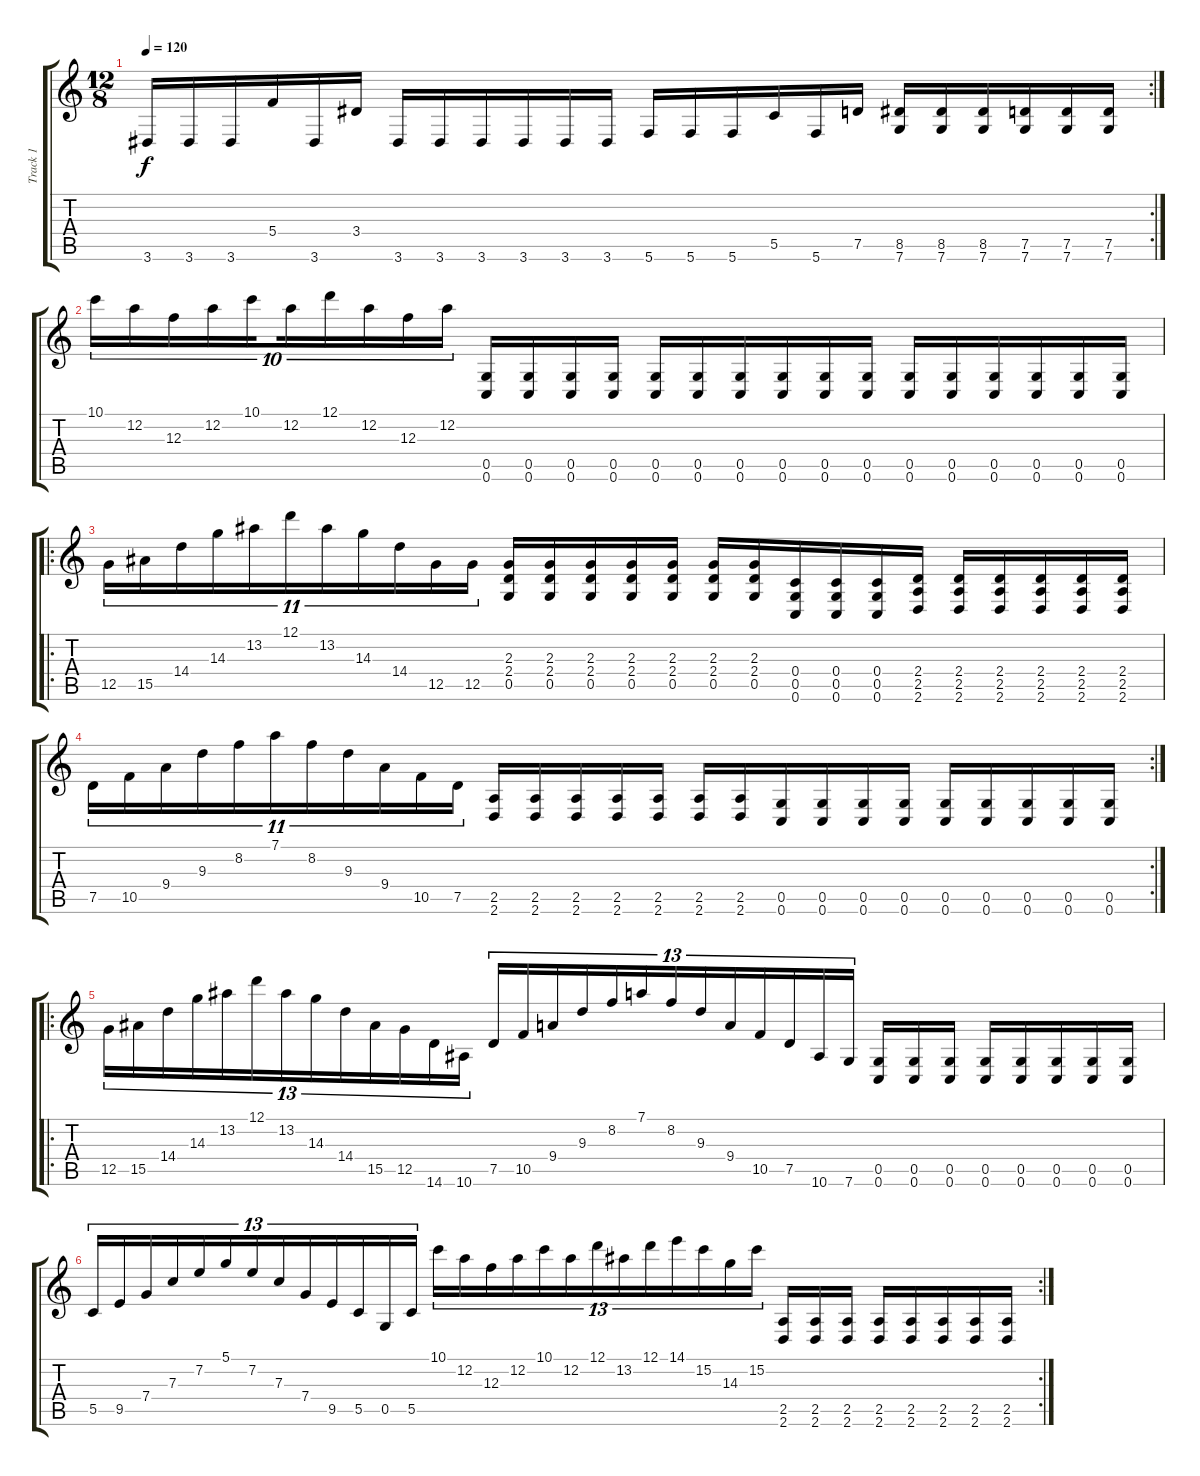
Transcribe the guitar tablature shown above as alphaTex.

\track ("Track 1" "Track 1") {instrument distortionguitar}
\staff {score tabs}
\tuning (D4 A3 F3 C3 G2 C2) {hide}
\rc 2
\ts (12 8)
\tempo 120
\clef g2
\ks c
3.6.16{dy f} 3.6.16 3.6.16 5.4.16 3.6.16 3.4.16 3.6.16 3.6.16 3.6.16 3.6.16 3.6.16 3.6.16 5.6.16 5.6.16 5.6.16 5.5.16 5.6.16 7.5.16 (8.5 7.6).16 (8.5 7.6).16 (8.5 7.6).16 (7.5 7.6).16 (7.5 7.6).16 (7.5 7.6).16 |
10.1.16{tu (10 8)} 12.2.16{tu (10 8)} 12.3.16{tu (10 8)} 12.2.16{tu (10 8)} 10.1.16{tu (10 8) beam splitsecondary} 12.2.16{tu (10 8)} 12.1.16{tu (10 8)} 12.2.16{tu (10 8)} 12.3.16{tu (10 8)} 12.2.16{tu (10 8) beam splitsecondary} (0.5 0.6).16 (0.5 0.6).16 (0.5 0.6).16 (0.5 0.6).16 (0.5 0.6).16 (0.5 0.6).16 (0.5 0.6).16 (0.5 0.6).16 (0.5 0.6).16 (0.5 0.6).16 (0.5 0.6).16 (0.5 0.6).16 (0.5 0.6).16 (0.5 0.6).16 (0.5 0.6).16 (0.5 0.6).16 |
\ro
12.5.16{tu (11 8)} 15.5.16{tu (11 8)} 14.4.16{tu (11 8)} 14.3.16{tu (11 8)} 13.2.16{tu (11 8)} 12.1.16{tu (11 8)} 13.2.16{tu (11 8)} 14.3.16{tu (11 8)} 14.4.16{tu (11 8)} 12.5.16{tu (11 8)} 12.5.16{tu (11 8) beam splitsecondary} (2.3 2.4 0.5).16 (2.3 2.4 0.5).16 (2.3 2.4 0.5).16 (2.3 2.4 0.5).16 (2.3 2.4 0.5).16 (2.3 2.4 0.5).16 (2.3 2.4 0.5).16 (0.4 0.5 0.6).16 (0.4 0.5 0.6).16 (0.4 0.5 0.6).16 (2.4 2.5 2.6).16 (2.4 2.5 2.6).16 (2.4 2.5 2.6).16 (2.4 2.5 2.6).16 (2.4 2.5 2.6).16 (2.4 2.5 2.6).16 |
\rc 2
7.5.16{tu (11 8)} 10.5.16{tu (11 8)} 9.4.16{tu (11 8)} 9.3.16{tu (11 8)} 8.2.16{tu (11 8)} 7.1.16{tu (11 8)} 8.2.16{tu (11 8)} 9.3.16{tu (11 8)} 9.4.16{tu (11 8)} 10.5.16{tu (11 8)} 7.5.16{tu (11 8) beam splitsecondary} (2.5 2.6).16 (2.5 2.6).16 (2.5 2.6).16 (2.5 2.6).16 (2.5 2.6).16 (2.5 2.6).16 (2.5 2.6).16 (0.5 0.6).16 (0.5 0.6).16 (0.5 0.6).16 (0.5 0.6).16 (0.5 0.6).16 (0.5 0.6).16 (0.5 0.6).16 (0.5 0.6).16 (0.5 0.6).16 |
\ro
12.5.16{tu (13 8)} 15.5.16{tu (13 8)} 14.4.16{tu (13 8)} 14.3.16{tu (13 8)} 13.2.16{tu (13 8)} 12.1.16{tu (13 8)} 13.2.16{tu (13 8)} 14.3.16{tu (13 8)} 14.4.16{tu (13 8)} 15.5.16{tu (13 8)} 12.5.16{tu (13 8)} 14.6.16{tu (13 8)} 10.6.16{tu (13 8) beam splitsecondary} 7.5.16{tu (13 8)} 10.5.16{tu (13 8)} 9.4.16{tu (13 8)} 9.3.16{tu (13 8)} 8.2.16{tu (13 8)} 7.1.16{tu (13 8)} 8.2.16{tu (13 8)} 9.3.16{tu (13 8)} 9.4.16{tu (13 8)} 10.5.16{tu (13 8)} 7.5.16{tu (13 8)} 10.6.16{tu (13 8)} 7.6.16{tu (13 8) beam splitsecondary} (0.5 0.6).16 (0.5 0.6).16 (0.5 0.6).16 (0.5 0.6).16 (0.5 0.6).16 (0.5 0.6).16 (0.5 0.6).16 (0.5 0.6).16 |
\rc 2
5.5.16{tu (13 8)} 9.5.16{tu (13 8)} 7.4.16{tu (13 8)} 7.3.16{tu (13 8)} 7.2.16{tu (13 8)} 5.1.16{tu (13 8)} 7.2.16{tu (13 8)} 7.3.16{tu (13 8)} 7.4.16{tu (13 8)} 9.5.16{tu (13 8)} 5.5.16{tu (13 8)} 0.5.16{tu (13 8)} 5.5.16{tu (13 8) beam splitsecondary} 10.1.16{tu (13 8)} 12.2.16{tu (13 8)} 12.3.16{tu (13 8)} 12.2.16{tu (13 8)} 10.1.16{tu (13 8)} 12.2.16{tu (13 8)} 12.1.16{tu (13 8)} 13.2.16{tu (13 8)} 12.1.16{tu (13 8)} 14.1.16{tu (13 8)} 15.2.16{tu (13 8)} 14.3.16{tu (13 8)} 15.2.16{tu (13 8) beam splitsecondary} (2.5 2.6).16 (2.5 2.6).16 (2.5 2.6).16 (2.5 2.6).16 (2.5 2.6).16 (2.5 2.6).16 (2.5 2.6).16 (2.5 2.6).16
